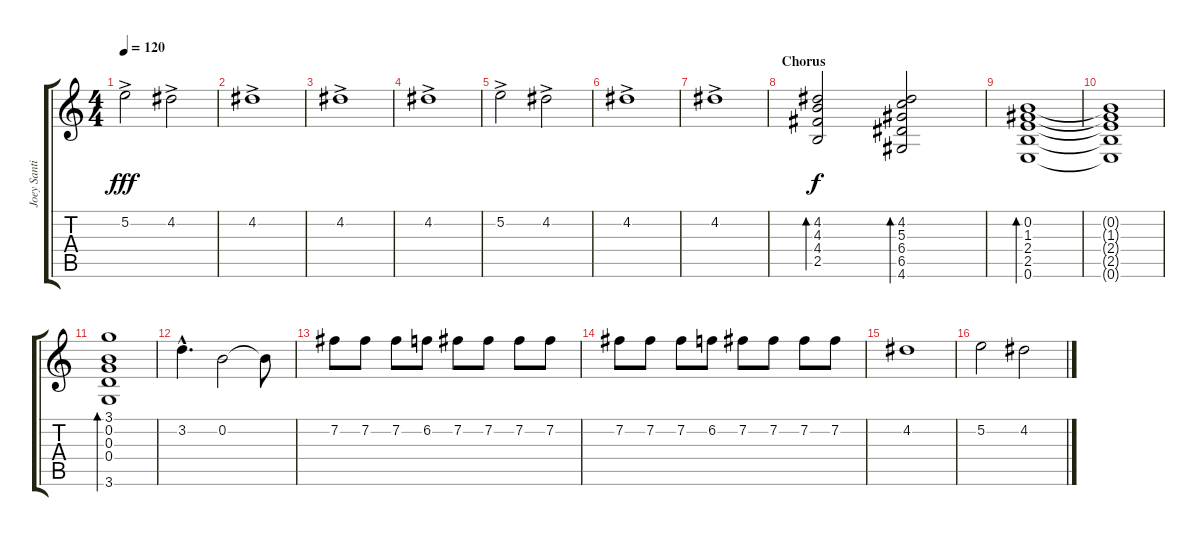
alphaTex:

\track ("Joey Santiago" "Joey Santi") {instrument distortionguitar}
\staff {score tabs}
\tuning (E4 B3 G3 D3 A2 E2) {hide}
\ts (4 4)
\tempo 120
\clef g2
\ks c
5.2{ac}.2{dy fff} 4.2{ac}.2 |
4.2{ac}.1 |
4.2{ac}.1 |
4.2{ac}.1 |
5.2{ac}.2 4.2{ac}.2 |
4.2{ac}.1 |
4.2{ac}.1 |
\section ("" "Chorus")
(4.2 4.3 4.4 2.5).2{bd 60 dy f} (4.2 5.3 6.4 6.5 4.6).2{bd 60} |
(0.2 1.3 2.4 2.5 0.6).1{bd 60} |
(0.2{t} 1.3{t} 2.4{t} 2.5{t} 0.6{t}).1 |
(3.1 0.2 0.3 0.4 3.6).1{bd 60} |
3.2{hac}.4{d} 0.2.2 0.2{t}.8 |
7.2.8 7.2.8 7.2.8 6.2.8 7.2.8 7.2.8 7.2.8 7.2.8 |
7.2.8 7.2.8 7.2.8 6.2.8 7.2.8 7.2.8 7.2.8 7.2.8 |
\section ("" "")
4.2.1 |
5.2.2 4.2.2
